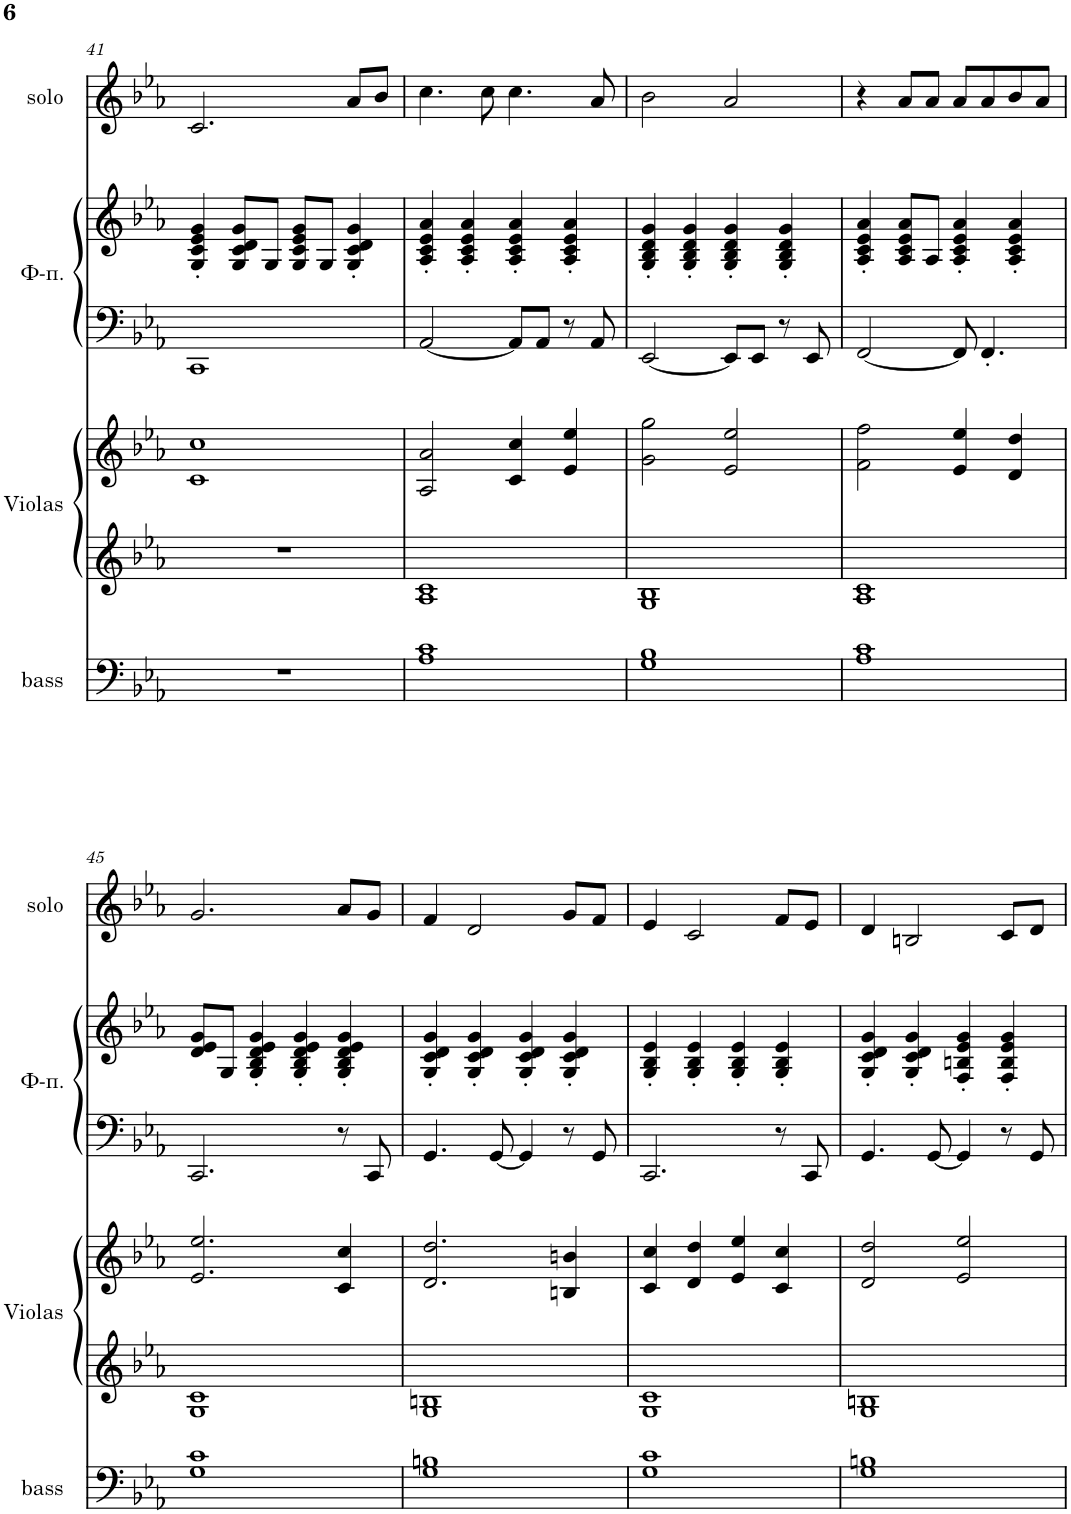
**kern	**kern	**kern	**kern	**kern	**kern
*part4	*part3	*part3	*part2	*part2	*part1
*staff6	*staff5	*staff4	*staff3	*staff2	*staff1
*I", Bass	*I"Violas1	*	*I"Фортепиано, Pialo R	*	*I"Solo
*I'bass	*I'Violas	*	*	*	*I'solo
!!LO:PB:g=z
*clefF4	*clefG2	*clefG2	*clefF4	*clefG2	*clefG2
*k[b-e-a-]	*k[b-e-a-]	*k[b-e-a-]	*k[b-e-a-]	*k[b-e-a-]	*k[b-e-a-]
*M4/4	*M4/4	*M4/4	*M4/4	*M4/4	*M4/4
=41	=41	=41	=41	=41	=41
1r	1r	1c 1cc	1CC	4G/' 4c/' 4e-/' 4g/'	2.c/
.	.	.	.	8G/ 8c/ 8d/ 8g/L	.
.	.	.	.	8G/J	.
.	.	.	.	8G/ 8c/ 8e-/ 8g/L	.
.	.	.	.	8G/J	.
.	.	.	.	4G/' 4c/' 4d/' 4g/'	8a-/L
.	.	.	.	.	8b-/J
=42	=42	=42	=42	=42	=42
1A- 1c	1A- 1c	2A-/ 2a-/	[2AA-/	4A-/' 4c/' 4e-/' 4a-/'	4.cc\
.	.	.	.	4A-/' 4c/' 4e-/' 4a-/'	.
.	.	.	.	.	8cc\
.	.	4c/ 4cc/	8AA-/L]	4A-/' 4c/' 4e-/' 4a-/'	4.cc\
.	.	.	8AA-/J	.	.
.	.	4e-/ 4ee-/	8r	4A-/' 4c/' 4e-/' 4a-/'	.
.	.	.	8AA-/	.	8a-/
=43	=43	=43	=43	=43	=43
1G 1B-	1G 1B-	2g\ 2gg\	[2EE-/	4G/' 4B-/' 4d/' 4g/'	2b-\
.	.	.	.	4G/' 4B-/' 4d/' 4g/'	.
.	.	2e-/ 2ee-/	8EE-/L]	4G/' 4B-/' 4d/' 4g/'	2a-/
.	.	.	8EE-/J	.	.
.	.	.	8r	4G/' 4B-/' 4d/' 4g/'	.
.	.	.	8EE-/	.	.
=44	=44	=44	=44	=44	=44
1A- 1c	1A- 1c	2f\ 2ff\	[2FF/	4A-/' 4c/' 4e-/' 4a-/'	4r
.	.	.	.	8A-/ 8c/ 8e-/ 8a-/L	8a-/L
.	.	.	.	8A-/J	8a-/J
.	.	4e-/ 4ee-/	8FF/]	4A-/' 4c/' 4e-/' 4a-/'	8a-/L
.	.	.	4.FF'/	.	8a-/
.	.	4d/ 4dd/	.	4A-/' 4c/' 4e-/' 4a-/'	8b-/
.	.	.	.	.	8a-/J
!!LO:LB:g=z
=45	=45	=45	=45	=45	=45
1G 1c	1G 1c	2.e-/ 2.ee-/	2.CC/	8d/ 8e-/ 8g/L	2.g/
.	.	.	.	8G/J	.
.	.	.	.	4G/' 4B-/' 4d/' 4e-/' 4g/'	.
.	.	.	.	4G/' 4B-/' 4d/' 4e-/' 4g/'	.
.	.	4c/ 4cc/	8r	4G/' 4B-/' 4d/' 4e-/' 4g/'	8a-/L
.	.	.	8CC/	.	8g/J
=46	=46	=46	=46	=46	=46
1G 1Bn	1G 1Bn	2.d/ 2.dd/	4.GG/	4G/' 4c/' 4d/' 4g/'	4f/
.	.	.	.	4G/' 4c/' 4d/' 4g/'	2d/
.	.	.	[8GG/	.	.
.	.	.	4GG/]	4G/' 4c/' 4d/' 4g/'	.
.	.	4Bn/ 4bn/	8r	4G/' 4c/' 4d/' 4g/'	8g/L
.	.	.	8GG/	.	8f/J
=47	=47	=47	=47	=47	=47
1G 1c	1G 1c	4c/ 4cc/	2.CC/	4G/' 4B-/' 4e-/'	4e-/
.	.	4d/ 4dd/	.	4G/' 4B-/' 4e-/'	2c/
.	.	4e-/ 4ee-/	.	4G/' 4B-/' 4e-/'	.
.	.	4c/ 4cc/	8r	4G/' 4B-/' 4e-/'	8f/L
.	.	.	8CC/	.	8e-/J
=48	=48	=48	=48	=48	=48
1G 1Bn	1G 1Bn	2d/ 2dd/	4.GG/	4G/' 4c/' 4d/' 4g/'	4d/
.	.	.	.	4G/' 4c/' 4d/' 4g/'	2Bn/
.	.	.	[8GG/	.	.
.	.	2e-/ 2ee-/	4GG/]	4F/' 4Bn/' 4e-/' 4g/'	.
.	.	.	8r	4F/' 4B/' 4e-/' 4g/'	8c/L
.	.	.	8GG/	.	8d/J
=	=	=	=	=	=
*-	*-	*-	*-	*-	*-
